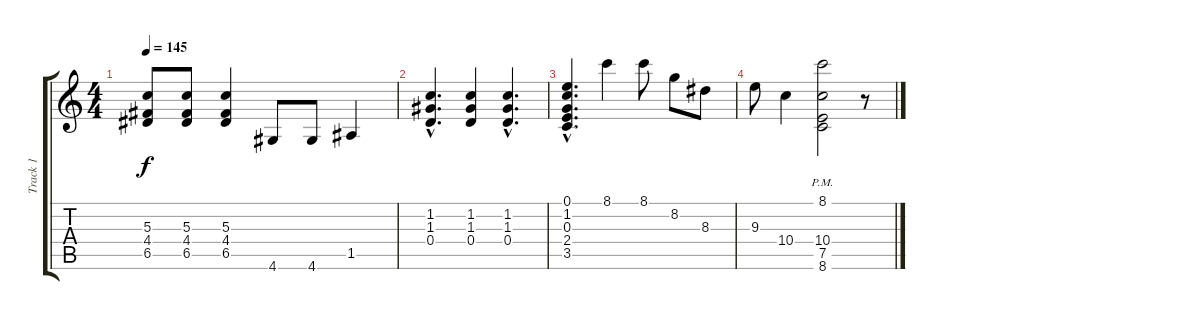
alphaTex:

\track ("Track 1" "Track 1") {instrument acousticguitarnylon}
\staff {score tabs}
\tuning (E4 B3 G3 D3 A2 E2) {hide}
\ts (4 4)
\tempo 145
\clef g2
\ks c
(5.3 4.4 6.5).8{dy f} (5.3 4.4 6.5).8 (5.3 4.4 6.5).4 4.6.8 4.6.8 1.5.4 |
(1.2{hac} 1.3{hac} 0.4{hac}).4{d} (1.2 1.3 0.4).4 (1.2{hac} 1.3{hac} 0.4{hac}).4{d} |
(0.1{hac} 1.2{hac} 0.3{hac} 2.4{hac} 3.5{hac}).4{d} 8.1.4 8.1.8 8.2.8 8.3.8 |
9.3.8 10.4.4 (8.1{pm} 10.4{pm} 7.5{pm} 8.6{pm}).2 r.8
